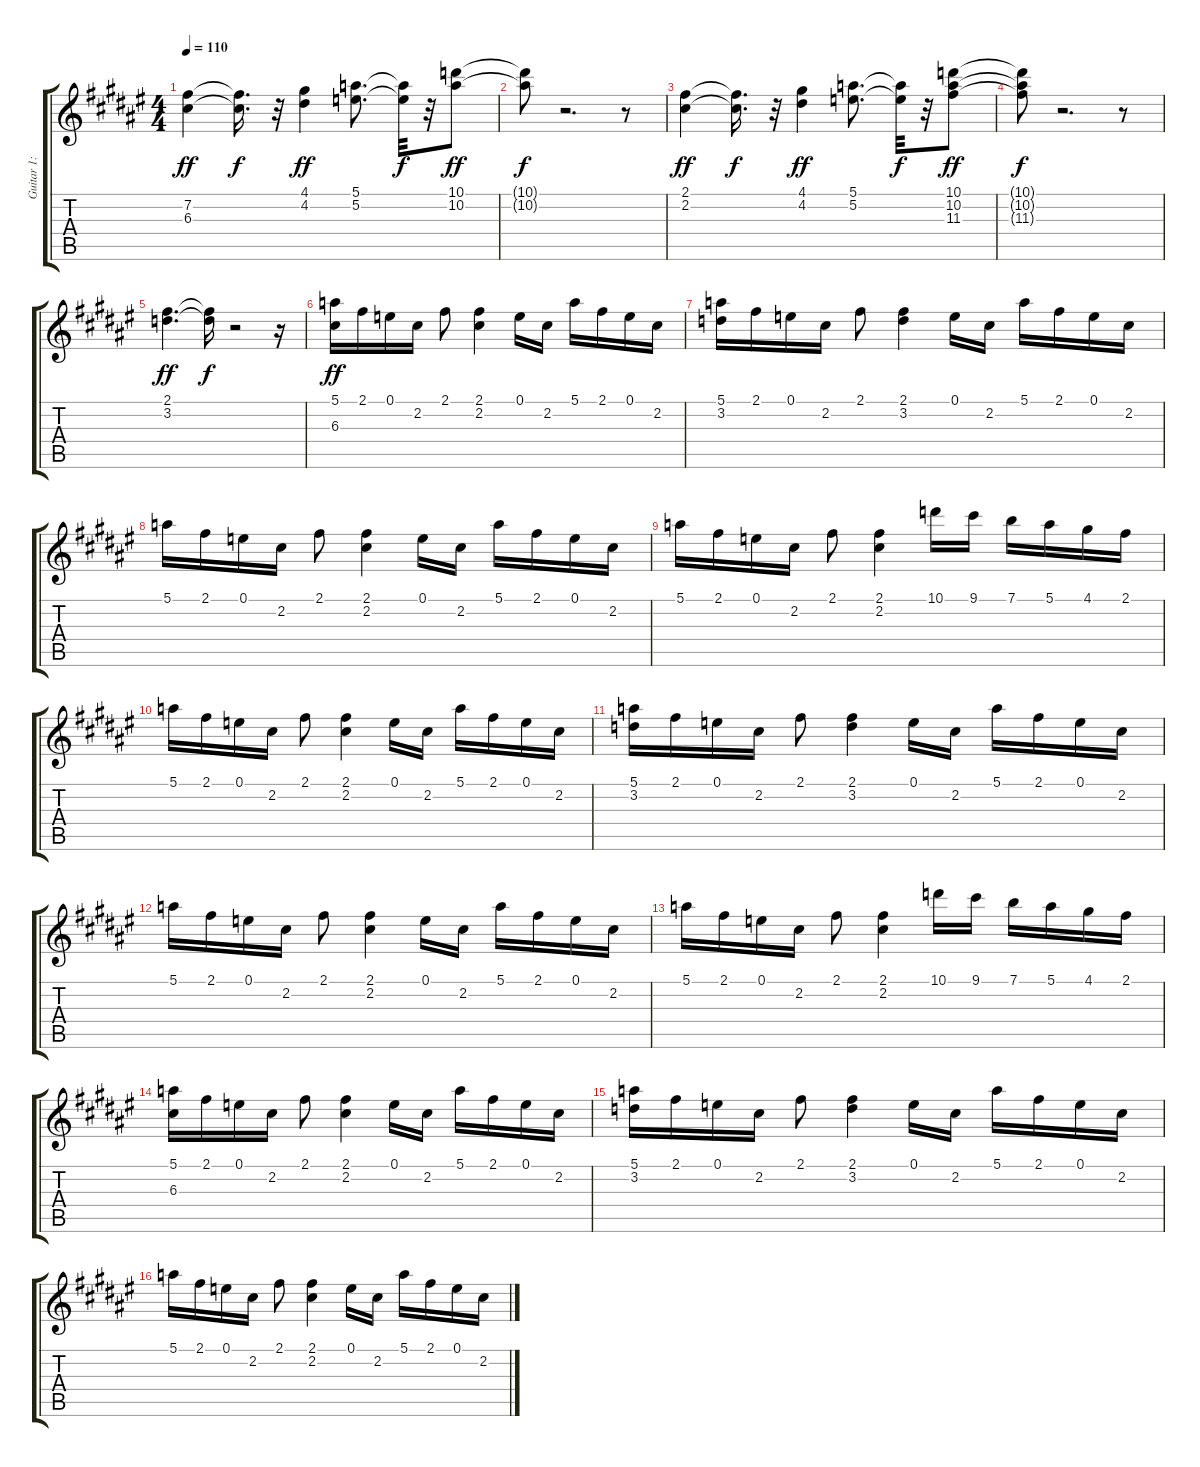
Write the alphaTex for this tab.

\track ("Guitar 1: Eddie Martinez" "Guitar 1: ") {instrument overdrivenguitar}
\staff {score tabs}
\tuning (E4 B3 G3 D3 A2 E2) {hide}
\ts (4 4)
\tempo 110
\clef g2
\ks f#
(7.2 6.3).4{dy ff} (7.2{t} 6.3{t}).16{d dy f} r.32 (4.1 4.2).4{dy ff} (5.1 5.2).8{d} (5.1{t} 5.2{t}).32{dy f} r.32 (10.1 10.2).8{dy ff} |
(10.1{t} 10.2{t}).8{dy f} r.2{d} r.8 |
(2.1 2.2).4{dy ff} (2.1{t} 2.2{t}).16{d dy f} r.32 (4.1 4.2).4{dy ff} (5.1 5.2).8{d} (5.1{t} 5.2{t}).32{dy f} r.32 (10.1 10.2 11.3).8{dy ff} |
(10.1{t} 10.2{t} 11.3{t}).8{dy f} r.2{d} r.8 |
(2.1 3.2).4{d dy ff} (2.1{t} 3.2{t}).16{dy f} r.2 r.16 |
(5.1 6.3).16{dy ff} 2.1.16 0.1.16 2.2.16 2.1.8 (2.1 2.2).4 0.1.16 2.2.16 5.1.16 2.1.16 0.1.16 2.2.16 |
(5.1 3.2).16 2.1.16 0.1.16 2.2.16 2.1.8 (2.1 3.2).4 0.1.16 2.2.16 5.1.16 2.1.16 0.1.16 2.2.16 |
5.1.16 2.1.16 0.1.16 2.2.16 2.1.8 (2.1 2.2).4 0.1.16 2.2.16 5.1.16 2.1.16 0.1.16 2.2.16 |
5.1.16 2.1.16 0.1.16 2.2.16 2.1.8 (2.1 2.2).4 10.1.16 9.1.16 7.1.16 5.1.16 4.1.16 2.1.16 |
5.1.16 2.1.16 0.1.16 2.2.16 2.1.8 (2.1 2.2).4 0.1.16 2.2.16 5.1.16 2.1.16 0.1.16 2.2.16 |
(5.1 3.2).16 2.1.16 0.1.16 2.2.16 2.1.8 (2.1 3.2).4 0.1.16 2.2.16 5.1.16 2.1.16 0.1.16 2.2.16 |
5.1.16 2.1.16 0.1.16 2.2.16 2.1.8 (2.1 2.2).4 0.1.16 2.2.16 5.1.16 2.1.16 0.1.16 2.2.16 |
5.1.16 2.1.16 0.1.16 2.2.16 2.1.8 (2.1 2.2).4 10.1.16 9.1.16 7.1.16 5.1.16 4.1.16 2.1.16 |
(5.1 6.3).16 2.1.16 0.1.16 2.2.16 2.1.8 (2.1 2.2).4 0.1.16 2.2.16 5.1.16 2.1.16 0.1.16 2.2.16 |
(5.1 3.2).16 2.1.16 0.1.16 2.2.16 2.1.8 (2.1 3.2).4 0.1.16 2.2.16 5.1.16 2.1.16 0.1.16 2.2.16 |
5.1.16 2.1.16 0.1.16 2.2.16 2.1.8 (2.1 2.2).4 0.1.16 2.2.16 5.1.16 2.1.16 0.1.16 2.2.16
